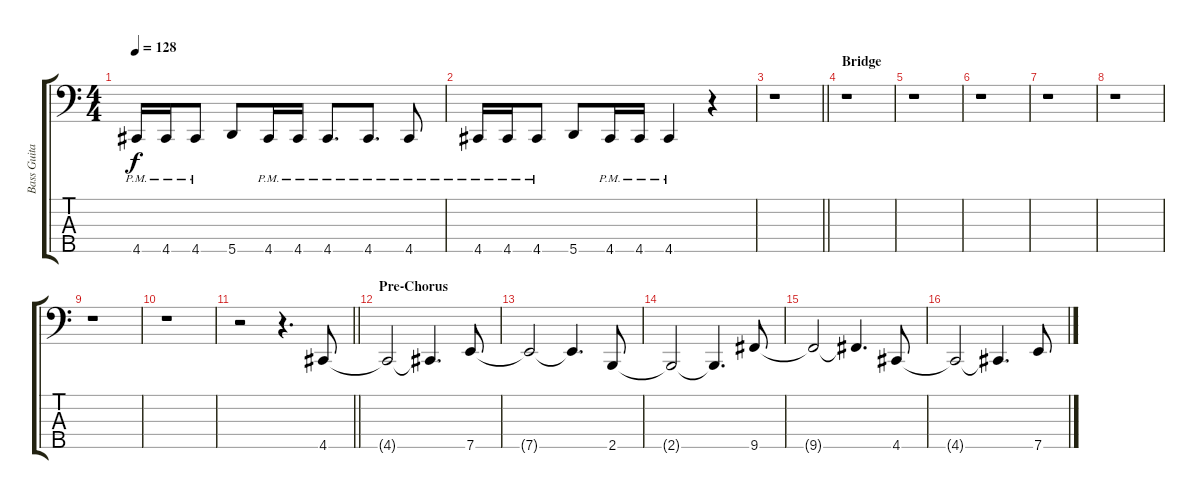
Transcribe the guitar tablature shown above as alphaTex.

\track ("Bass Guitar" "Bass Guita") {instrument electricbasspick}
\staff {score tabs}
\tuning (G2 D2 A1 E1 A0) {hide}
\ts (4 4)
\tempo 128
\clef f4
\ks c
4.5{pm}.16{dy f} 4.5{pm}.16 4.5{pm}.8 5.5.8 4.5{pm}.16 4.5{pm}.16 4.5{pm}.8{d} 4.5{pm}.8{d} 4.5{pm}.8 |
4.5{pm}.16 4.5{pm}.16 4.5{pm}.8 5.5.8 4.5{pm}.16 4.5{pm}.16 4.5{pm}.4 r.4 |
\barLineRight lightlight
r.1 |
\section ("" "Bridge")
r.1 |
r.1 |
r.1 |
r.1 |
r.1 |
r.1 |
r.1 |
\barLineRight lightlight
r.2 r.4{d} 4.5.8 |
\section ("" "Pre-Chorus")
4.5{t}.2 4.5{t}.4{d} 7.5.8 |
7.5{t}.2 7.5{t}.4{d} 2.5.8 |
2.5{t}.2 2.5{t}.4{d} 9.5.8 |
9.5{t}.2 9.5{t}.4{d} 4.5.8 |
4.5{t}.2 4.5{t}.4{d} 7.5.8
